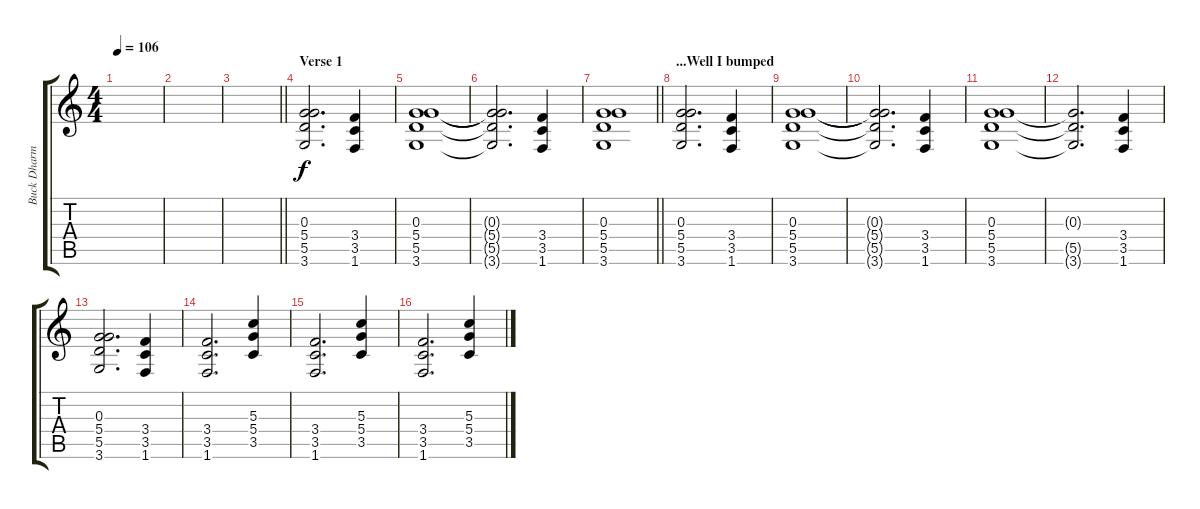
\track ("Buck Dharma (Guitar)" "Buck Dharm") {instrument overdrivenguitar}
\staff {score tabs}
\tuning (E4 B3 G3 D3 A2 E2) {hide}
\ts (4 4)
\tempo 106
\clef g2
\ks c
|
|
\barLineRight lightlight
|
\section ("" "Verse 1")
(0.3 5.4 5.5 3.6).2{d} (3.4 3.5 1.6).4 |
(0.3 5.4 5.5 3.6).1 |
(0.3{t} 5.4{t} 5.5{t} 3.6{t}).2{d} (3.4 3.5 1.6).4 |
\barLineRight lightlight
(0.3 5.4 5.5 3.6).1 |
\section ("" "...Well I bumped")
(0.3 5.4 5.5 3.6).2{d} (3.4 3.5 1.6).4 |
(0.3 5.4 5.5 3.6).1 |
(0.3{t} 5.4{t} 5.5{t} 3.6{t}).2{d} (3.4 3.5 1.6).4 |
(0.3 5.4 5.5 3.6).1 |
(0.3{t} 5.5{t} 3.6{t}).2{d} (3.4 3.5 1.6).4 |
(0.3 5.4 5.5 3.6).2{d} (3.4 3.5 1.6).4 |
(3.4 3.5 1.6).2{d} (5.3 5.4 3.5).4 |
(3.4 3.5 1.6).2{d} (5.3 5.4 3.5).4 |
(3.4 3.5 1.6).2{d} (5.3 5.4 3.5).4
